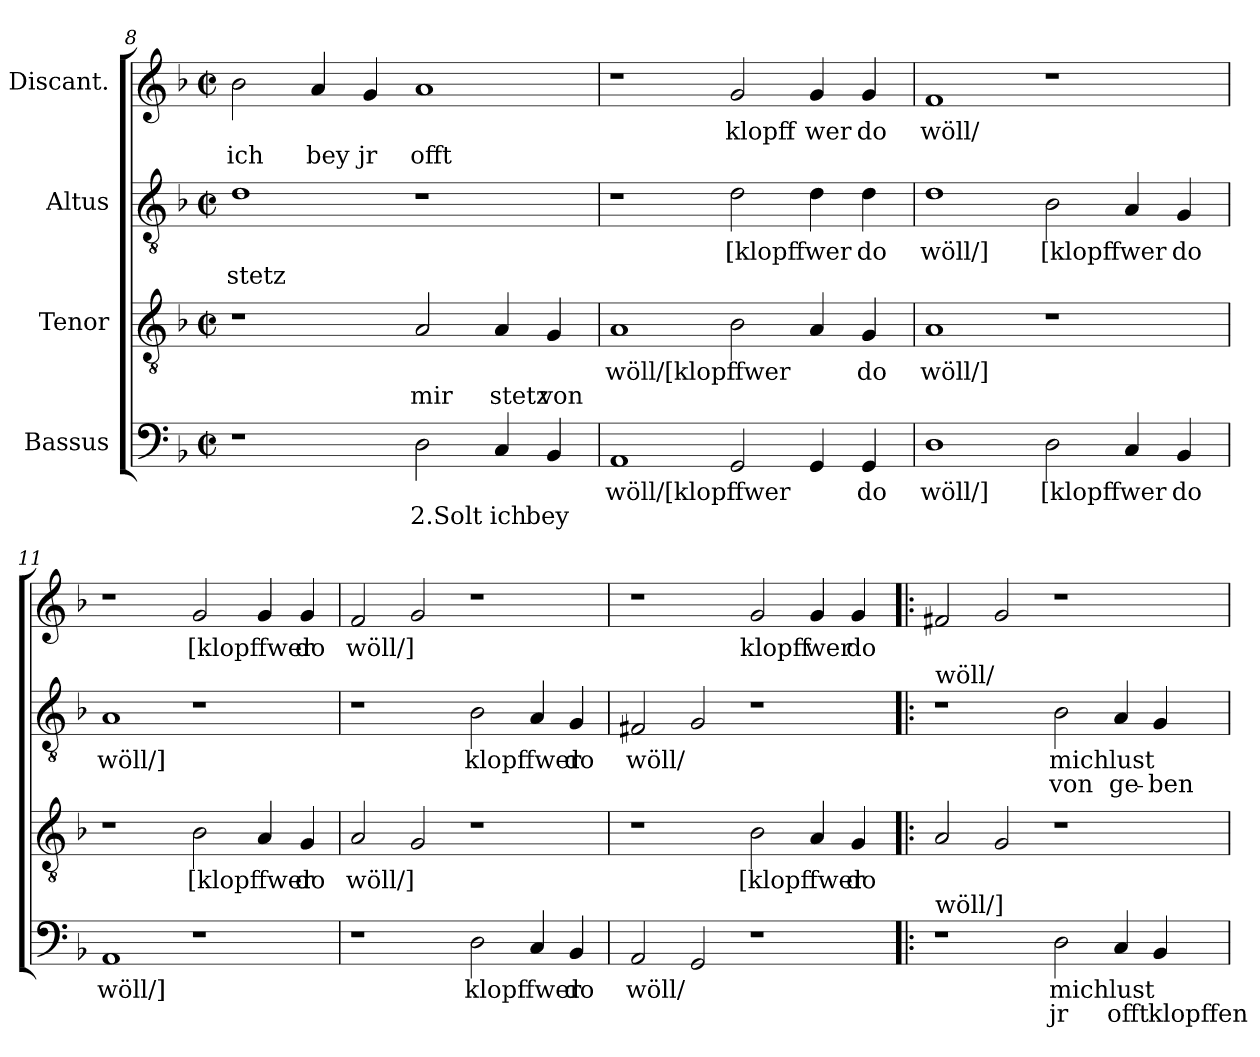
**kern	**text	**text	**kern	**text	**text	**kern	**text	**text	**kern	**text	**text
*part4	*part4	*part4	*part3	*part3	*part3	*part2	*part2	*part2	*part1	*part1	*part1
*staff4	*staff4	*staff4	*staff3	*staff3	*staff3	*staff2	*staff2	*staff2	*staff1	*staff1	*staff1
*I"Bassus	*	*	*I"Tenor	*	*	*I"Altus	*	*	*I"Discant.	*	*
*clefF4	*	*	*clefGv2	*	*	*clefGv2	*	*	*clefG2	*	*
*k[b-]	*	*	*k[b-]	*	*	*k[b-]	*	*	*k[b-]	*	*
*F:	*	*	*F:	*	*	*F:	*	*	*F:	*	*
*M2/2	*	*	*M2/2	*	*	*M2/2	*	*	*M2/2	*	*
*met(c|)	*	*	*met(c|)	*	*	*met(c|)	*	*	*met(c|)	*	*
=8	=8	=8	=8	=8	=8	=8	=8	=8	=8	=8	=8
!	!	!	!	!	!	!	!	!LO:LY:b	!	!	!LO:LY:b
1r	.	.	1r	.	.	1d	.	stetz	2b-\	.	ich
!	!	!	!	!	!	!	!	!	!	!	!LO:LY:b
.	.	.	.	.	.	.	.	.	4a/	.	bey
!	!	!	!	!	!	!	!	!	!	!	!LO:LY:b
.	.	.	.	.	.	.	.	.	4g/	.	jr
!	!	!LO:LY:b	!	!	!LO:LY:b	!	!	!	!	!	!LO:LY:b
2D\	.	2.Solt	2A/	.	mir	1r	.	.	1a	.	offt
!	!	!LO:LY:b	!	!	!LO:LY:b	!	!	!	!	!	!
4C/	.	ich	4A/	.	stetz	.	.	.	.	.	.
!	!	!LO:LY:b	!	!	!LO:LY:b	!	!	!	!	!	!
4BB-/	.	bey	4G/	.	von	.	.	.	.	.	.
!!LO:LB:g=z
=9	=9	=9	=9	=9	=9	=9	=9	=9	=9	=9	=9
!	!LO:LY:b	!	!	!LO:LY:b	!	!	!	!	!	!	!
1AA	wöll/[klopffwer	.	1A	wöll/[klopffwer	.	1r	.	.	1r	.	.
!	!	!	!	!	!	!	!LO:LY:b	!	!	!LO:LY:b	!
2GG/	.	.	2B-\	.	.	2d\	[klopffwer	.	2g/	klopff	.
!	!	!	!	!	!	!	!	!	!	!LO:LY:b	!
4GG/	.	.	4A/	.	.	4d\	.	.	4g/	wer	.
!	!LO:LY:b	!	!	!LO:LY:b	!	!	!LO:LY:b	!	!	!LO:LY:b	!
4GG/	do	.	4G/	do	.	4d\	do	.	4g/	do	.
=10	=10	=10	=10	=10	=10	=10	=10	=10	=10	=10	=10
!	!LO:LY:b	!	!	!LO:LY:b	!	!	!LO:LY:b	!	!	!LO:LY:b	!
1D	wöll/]	.	1A	wöll/]	.	1d	wöll/]	.	1f	wöll/	.
!	!LO:LY:b	!	!	!	!	!	!LO:LY:b	!	!	!	!
2D\	[klopffwer	.	1r	.	.	2B-\	[klopffwer	.	1r	.	.
4C/	.	.	.	.	.	4A/	.	.	.	.	.
!	!LO:LY:b	!	!	!	!	!	!LO:LY:b	!	!	!	!
4BB-/	do	.	.	.	.	4G/	do	.	.	.	.
=11	=11	=11	=11	=11	=11	=11	=11	=11	=11	=11	=11
!	!LO:LY:b	!	!	!	!	!	!LO:LY:b	!	!	!	!
1AA	wöll/]	.	1r	.	.	1A	wöll/]	.	1r	.	.
!	!	!	!	!LO:LY:b	!	!	!	!	!	!LO:LY:b	!
1r	.	.	2B-\	[klopffwer	.	1r	.	.	2g/	[klopffwer	.
.	.	.	4A/	.	.	.	.	.	4g/	.	.
!	!	!	!	!LO:LY:b	!	!	!	!	!	!LO:LY:b	!
.	.	.	4G/	do	.	.	.	.	4g/	do	.
=12	=12	=12	=12	=12	=12	=12	=12	=12	=12	=12	=12
!	!	!	!	!LO:LY:b	!	!	!	!	!	!LO:LY:b	!
1r	.	.	2A/	wöll/]	.	1r	.	.	2f/	wöll/]	.
.	.	.	2G/	.	.	.	.	.	2g/	.	.
!	!LO:LY:b	!	!	!	!	!	!LO:LY:b	!	!	!	!
2D\	klopffwer	.	1r	.	.	2B-\	klopffwer	.	1r	.	.
4C/	.	.	.	.	.	4A/	.	.	.	.	.
!	!LO:LY:b	!	!	!	!	!	!LO:LY:b	!	!	!	!
4BB-/	do	.	.	.	.	4G/	do	.	.	.	.
=13	=13	=13	=13	=13	=13	=13	=13	=13	=13	=13	=13
!	!LO:LY:b	!	!	!	!	!	!LO:LY:b	!	!	!	!
2AA/	wöll/	.	1r	.	.	2F#/	wöll/	.	1r	.	.
2GG/	.	.	.	.	.	2G/	.	.	.	.	.
!	!	!	!	!LO:LY:b	!	!	!	!	!	!LO:LY:b	!
1r	.	.	2B-\	[klopffwer	.	1r	.	.	2g/	klopff	.
!	!	!	!	!	!	!	!	!	!	!LO:LY:b	!
.	.	.	4A/	.	.	.	.	.	4g/	wer	.
!	!	!	!	!LO:LY:b	!	!	!	!	!	!LO:LY:b	!
.	.	.	4G/	do	.	.	.	.	4g/	do	.
!!LO:PB:g=z
=14!|:	=14!|:	=14!|:	=14!|:	=14!|:	=14!|:	=14!|:	=14!|:	=14!|:	=14!|:	=14!|:	=14!|:
!	!	!	!	!	!	!LO:TX:a:t=wöll/	!	!	!	!	!
!LO:TX:a:t=wöll/]	!	!	!	!	!	!	!	!	!	!	!
1r	.	.	2A/	.	.	1r	.	.	2f#/	.	.
.	.	.	2G/	.	.	.	.	.	2g/	.	.
!	!LO:LY:b	!LO:LY:b	!	!	!	!	!LO:LY:b	!LO:LY:b	!	!	!
2D\	mich	jr	1r	.	.	2B-\	mich	von	1r	.	.
!	!LO:LY:b	!LO:LY:b	!	!	!	!	!LO:LY:b	!LO:LY:b	!	!	!
4C/	lust	offt	.	.	.	4A/	lust	ge-	.	.	.
!	!	!LO:LY:b	!	!	!	!	!	!LO:LY:b	!	!	!
4BB-/	.	klopffen	.	.	.	4G/	.	-ben	.	.	.
=	=	=	=	=	=	=	=	=	=	=	=
*-	*-	*-	*-	*-	*-	*-	*-	*-	*-	*-	*-
